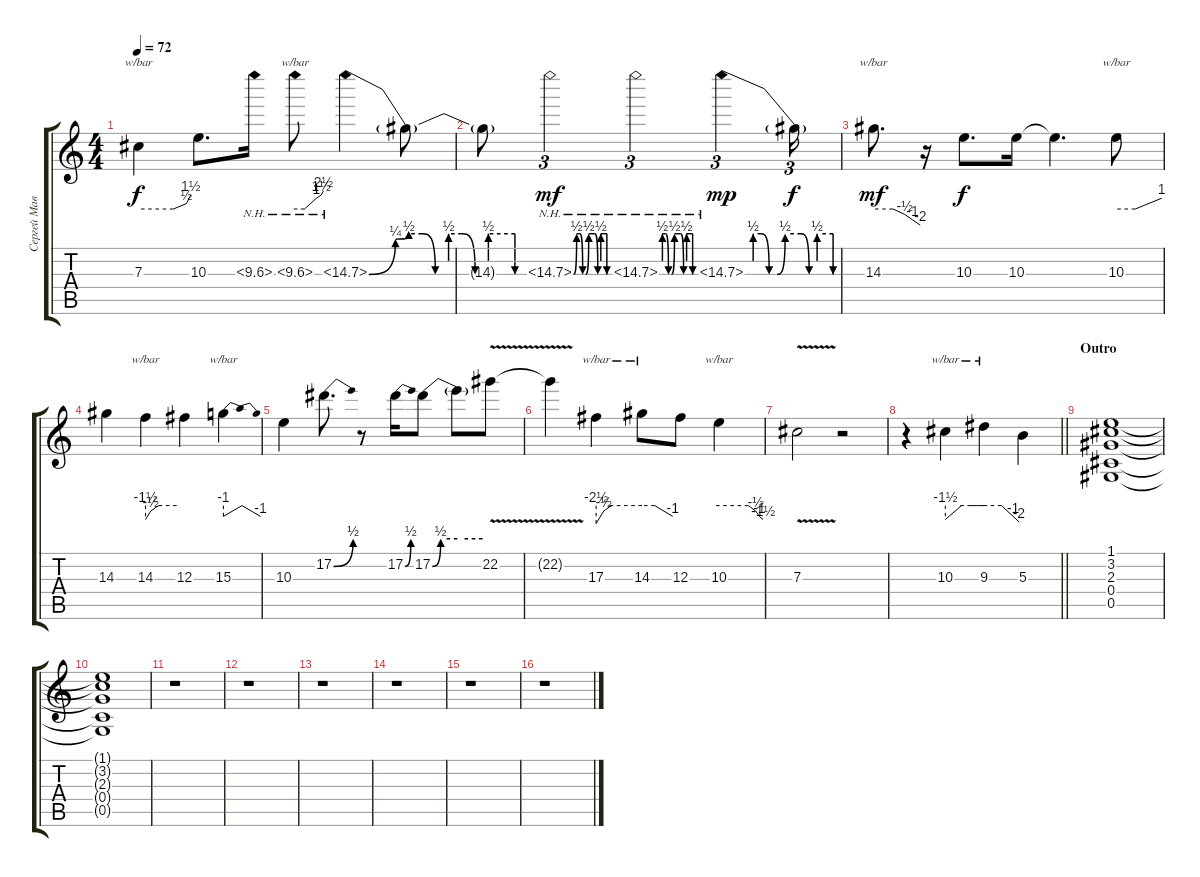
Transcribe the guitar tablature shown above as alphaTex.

\track ("Сергей Маврин (Solo)" "Сергей Мав") {instrument distortionguitar}
\staff {score tabs}
\tuning (Eb4 Bb3 Gb3 Db3 Ab2 Eb2) {hide}
\ts (4 4)
\section ("" "")
\tempo 72
\clef g2
\ks c
7.3.4{tbe (custom default 0 0 40 0 55 2 60 6) dy f} 10.3.8{d} 10.3{nh}.16 10.3{nh}.8{tbe (custom default 0 0 20 0 45 4 55 6 60 10)} 14.3{be (custom 0 0 10 1 15 2 20 2 25 0 30 0 30 2 35 2 40 0 45 0 45 2 55 2 55 0 60 0) nh}.4 14.3{t}.8 |
14.3{t}.8 14.3{be (custom 0 0 5 2 10 2 15 0 20 0 25 2 35 2 40 0 45 0 45 2 55 2 55 0 60 0) nh}.2{tu (3 2) dy mf} 14.3{be (custom 0 0 5 0 5 2 10 2 15 0 20 0 25 2 35 2 40 0 45 0 45 2 55 2 55 0 60 0) nh}.2{tu (3 2)} 14.3{be (custom 0 0 5 0 5 2 10 2 15 0 20 0 25 2 35 2 40 0 45 0 45 2 55 2 55 0 60 0) nh}.4{tu (3 2) dy mp} 14.3{t}.16{tu (3 2) dy f} |
14.3.8{d tbe (custom default 0 0 25 0 40 -2 50 -4 60 -8) dy mf} r.16 10.3.8{d dy f} 10.3.16 10.3{t}.4{d} 10.3.8{tbe (custom default 0 0 25 0 60 4)} |
14.3.4 14.3.4{tbe (custom default 0 -6 10 -2 25 0 60 0)} 12.3.4 15.3.4{tbe (dip default 0 -4 15 0 55 0 60 -4)} |
10.3.4 17.2{be (bend 0 0 60 2)}.8{d} r.8 17.2{be (bend 0 0 60 2)}.16 17.2{be (custom 0 0 10 2 10 2 30 2 60 2)}.8 17.2{t}.8 22.2{v}.8 |
22.2{t}.4 17.3.4{tbe (custom default 0 -10 10 -2 20 0 60 0)} 14.3.8{tbe (custom default 0 0 25 0 60 -4)} 12.3.8 10.3.4{tbe (custom default 0 0 40 0 50 -2 55 -4 60 -6)} |
7.3{v}.2 r.2 |
\barLineRight lightlight
r.4 10.3.4{tbe (custom default 0 -6 25 0 40 0 50 0 60 0)} 9.3.4{tbe (custom default 0 0 30 0 50 -4 60 -8)} 5.3.4 |
\section ("" "Outro")
(1.1 3.2 2.3 0.4 0.5).1{volume 0} |
(1.1{t} 3.2{t} 2.3{t} 0.4{t} 0.5{t}).1 |
r.1 |
r.1 |
r.1 |
r.1 |
r.1 |
r.1
